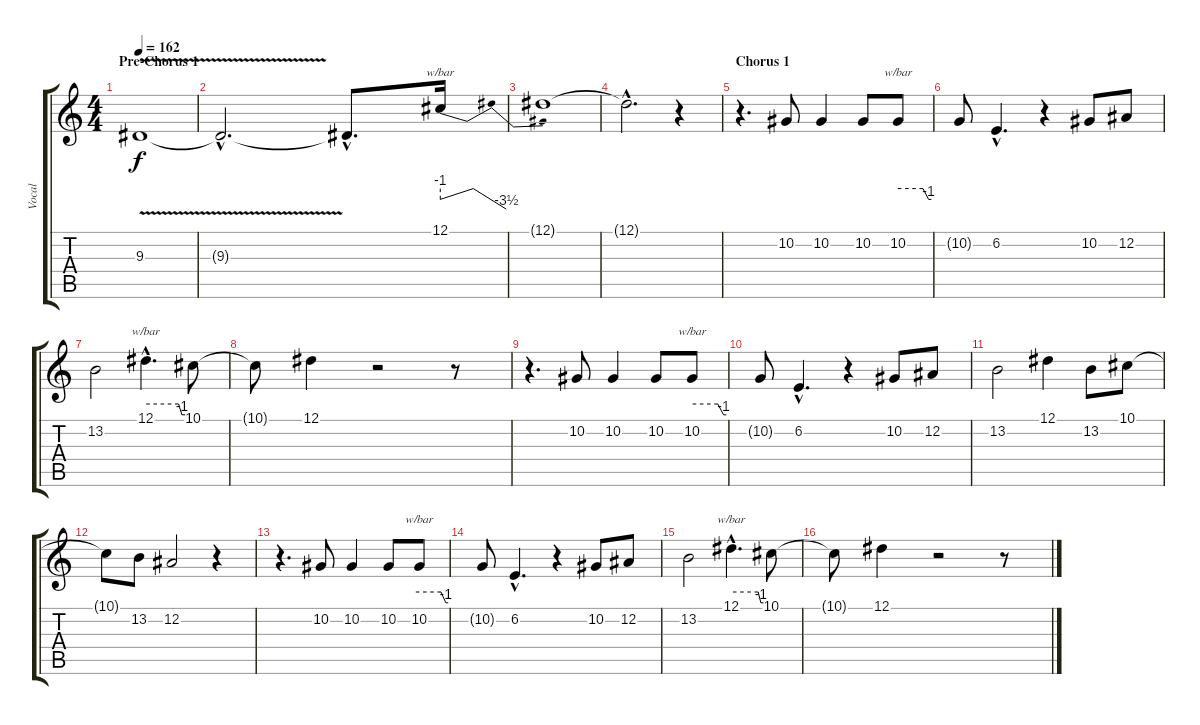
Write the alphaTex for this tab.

\track ("Vocal" "Vocal") {instrument viola}
\staff {score tabs}
\tuning (Eb4 Bb3 Gb3 Db3 Ab2 Eb2) {hide}
\ts (4 4)
\section ("" "Pre-Chorus 1")
\tempo 162
\clef g2
\ks c
9.3{v}.1{dy f} |
9.3{hac t}.2{d} 9.3{hac t}.8{d} 12.1.16{tbe (dip default 0 -4 5 0 50 0 60 -14)} |
12.1{t}.1 |
12.1{hac t}.2{d} r.4 |
\section ("" "Chorus 1")
r.4{d} 10.2.8 10.2.4 10.2.8 10.2.8{tbe (custom default 0 0 45 0 55 -4 60 -4)} |
10.2{t}.8 6.2{hac}.4{d} r.4 10.2.8 12.2.8 |
13.2.2 12.1{hac}.4{d tbe (custom default 0 0 50 0 55 -4 60 -4)} 10.1.8 |
10.1{t}.8 12.1.4 r.2 r.8 |
r.4{d} 10.2.8 10.2.4 10.2.8 10.2.8{tbe (custom default 0 0 45 0 55 -4 60 -4)} |
10.2{t}.8 6.2{hac}.4{d} r.4 10.2.8 12.2.8 |
13.2.2 12.1.4 13.2.8 10.1.8 |
10.1{t}.8 13.2.8 12.2.2 r.4 |
r.4{d} 10.2.8 10.2.4 10.2.8 10.2.8{tbe (custom default 0 0 45 0 55 -4 60 -4)} |
10.2{t}.8 6.2{hac}.4{d} r.4 10.2.8 12.2.8 |
13.2.2 12.1{hac}.4{d tbe (custom default 0 0 50 0 55 -4 60 -4)} 10.1.8 |
10.1{t}.8 12.1.4 r.2 r.8
